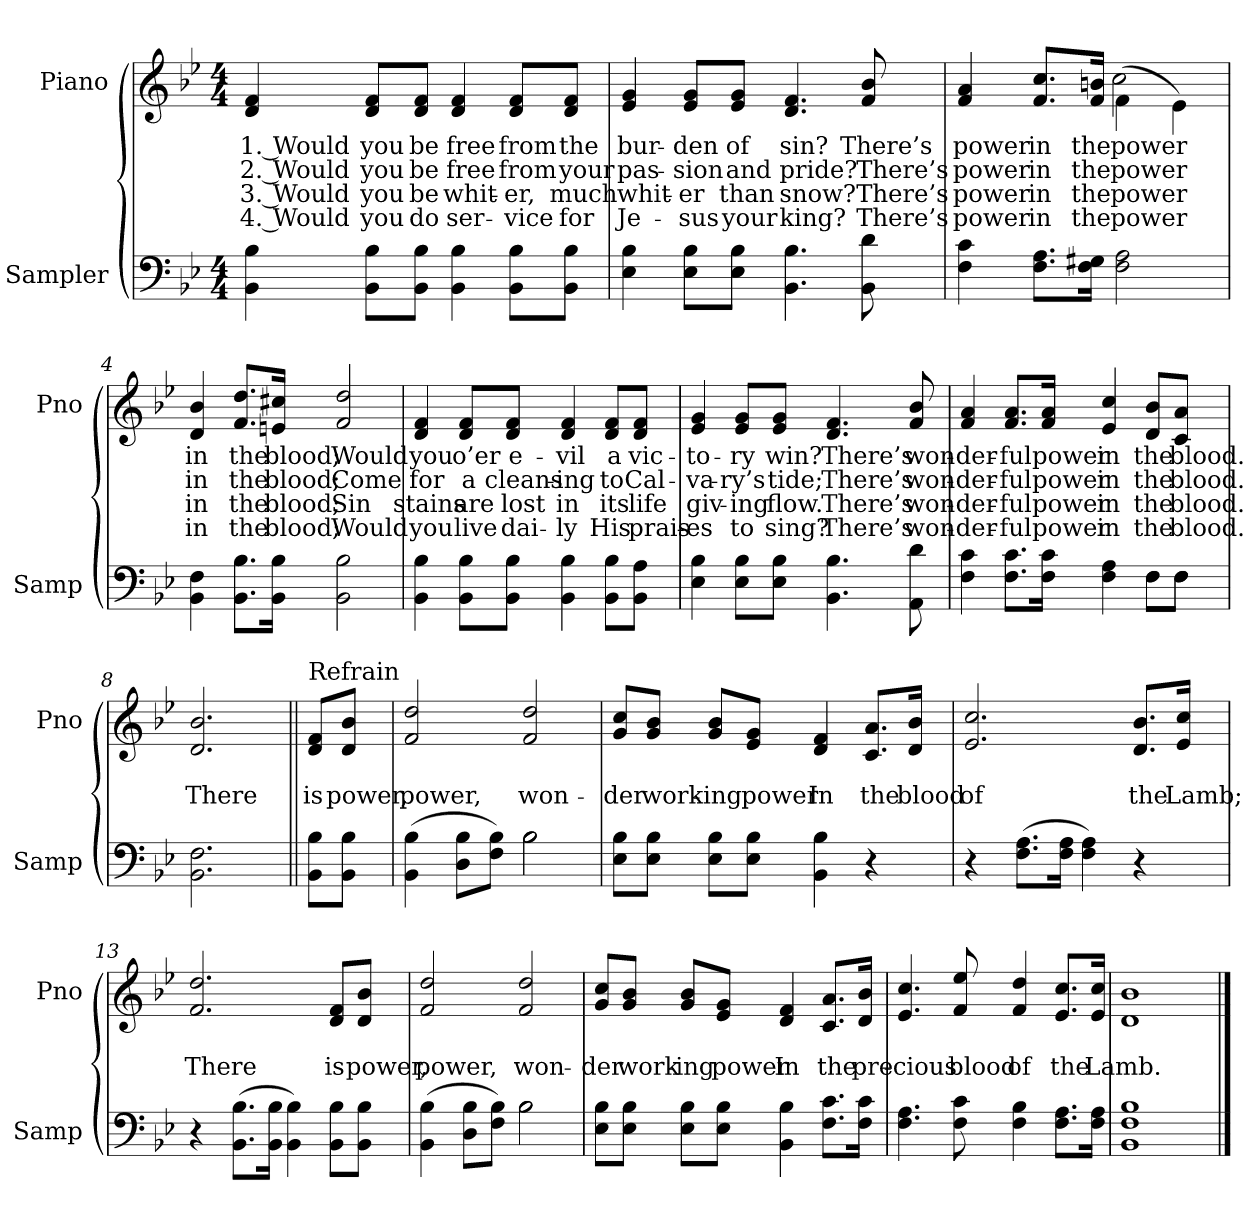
**kern	**kern	**text	**text	**text	**text
*part2	*part1	*part1	*part1	*part1	*part1
*staff2	*staff1	*staff1	*staff1	*staff1	*staff1
*I"Sampler	*I"Piano	*	*	*	*
*I'Samp	*I'Pno	*	*	*	*
*clefF4	*clefG2	*	*	*	*
*k[b-e-]	*k[b-e-]	*	*	*	*
*B-:	*B-:	*	*	*	*
*M4/4	*M4/4	*	*	*	*
=1	=1	=1	=1	=1	=1
4BB-\ 4B-\	4d/ 4f/	1. Would	2. Would	3. Would	4. Would
8BB-\ 8B-\L	8d/ 8f/L	you	you	you	you
8BB-\ 8B-\J	8d/ 8f/J	be	be	be	do
4BB-\ 4B-\	4d/ 4f/	free	free	whit-	ser-
8BB-\ 8B-\L	8d/ 8f/L	from	from	-er,	-vice
8BB-\ 8B-\J	8d/ 8f/J	the	your	much	for
=2	=2	=2	=2	=2	=2
4E-\ 4B-\	4e-/ 4g/	bur-	pas-	whit-	Je-
8E-\ 8B-\L	8e-/ 8g/L	-den	-sion	-er	-sus
8E-\ 8B-\J	8e-/ 8g/J	of	and	than	your
4.BB-\ 4.B-\	4.d/ 4.f/	sin?	pride?	snow?	king?
8BB-\ 8d\	8f/ 8b-/	There’s	There’s	There’s	There’s
=3	=3	=3	=3	=3	=3
*	*^	*	*	*	*
4F\ 4c\	4f/ 4a/	2ryy	power	power	power	power
8.F\ 8.A\L	8.f/ 8.cc/L	.	in	in	in	in
16F\ 16G#X\Jk	16f/ 16bn/Jk	.	the	the	the	the
2F\ 2A\	(4f\	2cc	power	power	power	power
.	4e-\)	.	.	.	.	.
*	*v	*v	*	*	*	*
=4	=4	=4	=4	=4	=4
4BB-\ 4F\	4d/ 4b-/	in	in	in	in
8.BB-\ 8.B-\L	8.f/ 8.dd/L	the	the	the	the
16BB-\ 16B-\Jk	16en/ 16cc#X/Jk	blood;	blood;	blood;	blood;
2BB-\ 2B-\	2f/ 2dd/	Would	Come	Sin	Would
=5	=5	=5	=5	=5	=5
4BB-\ 4B-\	4d/ 4f/	you	for	stains	you
8BB-\ 8B-\L	8d/ 8f/L	o’er	a	are	live
8BB-\ 8B-\J	8d/ 8f/J	e-	cleans-	lost	dai-
4BB-\ 4B-\	4d/ 4f/	-vil	-ing	in	-ly
8BB-\ 8B-\L	8d/ 8f/L	a	to	its	His
8BB-\ 8A\J	8d/ 8f/J	vic-	Cal-	life	prais-
=6	=6	=6	=6	=6	=6
4E-\ 4B-\	4e-/ 4g/	-to-	-va-	giv-	-es
8E-\ 8B-\L	8e-/ 8g/L	-ry	-ry’s	-ing	to
8E-\ 8B-\J	8e-/ 8g/J	win?	tide;	flow.	sing?
4.BB-\ 4.B-\	4.d/ 4.f/	There’s	There’s	There’s	There’s
8AA\ 8d\	8f/ 8b-/	won-	won-	won-	won-
=7	=7	=7	=7	=7	=7
*^	*	*	*	*	*
4F\ 4c\	2.ryy	4f/ 4a/	-der-	-der-	-der-	-der-
8.F\ 8.c\L	.	8.f/ 8.a/L	-ful	-ful	-ful	-ful
16F\ 16c\Jk	.	16f/ 16a/Jk	power	power	power	power
4F\ 4A\	.	4e-/ 4cc/	in	in	in	in
8F\L	8F\L	8d/ 8b-/L	the	the	the	the
8F\J	8F\J	8c/ 8a/J	blood.	blood.	blood.	blood.
*v	*v	*	*	*	*	*
=8	=8	=8	=8	=8	=8
2.BB-\ 2.F\	2.d/ 2.b-/	.	There	.	.
=9||	=9||	=9||	=9||	=9||	=9||
!	!LO:TX:t=Refrain	!	!	!	!
8BB-\ 8B-\L	8d/ 8f/L	.	is	.	.
8BB-\ 8B-\J	8d/ 8b-/J	.	power,	.	.
=10	=10	=10	=10	=10	=10
*^	*	*	*	*	*
(4BB-\ 4B-\	2ryy	2f/ 2dd/	.	power,	.	.
8D\ 8B-\L	.	.	.	.	.	.
8F\ 8B-\J)	.	.	.	.	.	.
2B-\	2B-	2f/ 2dd/	.	won-	.	.
*v	*v	*	*	*	*	*
=11	=11	=11	=11	=11	=11
8E-\ 8B-\L	8g/ 8cc/L	.	-der	.	.
8E-\ 8B-\J	8g/ 8b-/J	.	work-	.	.
8E-\ 8B-\L	8g/ 8b-/L	.	-ing	.	.
8E-\ 8B-\J	8e-/ 8g/J	.	power	.	.
4BB-\ 4B-\	4d/ 4f/	.	In	.	.
4r	8.c/ 8.a/L	.	the	.	.
.	16d/ 16b-/Jk	.	blood	.	.
=12	=12	=12	=12	=12	=12
4r	2.e-/ 2.cc/	.	of	.	.
(8.F\ 8.A\L	.	.	.	.	.
16F\ 16A\Jk	.	.	.	.	.
4F 4A)	.	.	.	.	.
4r	8.d/ 8.b-/L	.	the	.	.
.	16e-/ 16cc/Jk	.	Lamb;	.	.
=13	=13	=13	=13	=13	=13
4r	2.f/ 2.dd/	.	There	.	.
(8.BB-\ 8.B-\L	.	.	.	.	.
16BB-\ 16B-\Jk	.	.	.	.	.
4BB-\ 4B-\)	.	.	.	.	.
8BB-\ 8B-\L	8d/ 8f/L	.	is	.	.
8BB-\ 8B-\J	8d/ 8b-/J	.	power,	.	.
=14	=14	=14	=14	=14	=14
*^	*	*	*	*	*
(4BB-\ 4B-\	2ryy	2f/ 2dd/	.	power,	.	.
8D\ 8B-\L	.	.	.	.	.	.
8F\ 8B-\J)	.	.	.	.	.	.
2B-\	2B-	2f/ 2dd/	.	won-	.	.
*v	*v	*	*	*	*	*
=15	=15	=15	=15	=15	=15
8E-\ 8B-\L	8g/ 8cc/L	.	-der	.	.
8E-\ 8B-\J	8g/ 8b-/J	.	work-	.	.
8E-\ 8B-\L	8g/ 8b-/L	.	-ing	.	.
8E-\ 8B-\J	8e-/ 8g/J	.	power	.	.
4BB-\ 4B-\	4d/ 4f/	.	In	.	.
8.F\ 8.c\L	8.c/ 8.a/L	.	the	.	.
16F\ 16c\Jk	16d/ 16b-/Jk	.	pre-	.	.
=16	=16	=16	=16	=16	=16
4.F\ 4.A\	4.e-/ 4.cc/	.	-cious	.	.
8F\ 8c\	8f/ 8ee-/	.	blood	.	.
4F\ 4B-\	4f/ 4dd/	.	of	.	.
8.F\ 8.A\L	8.e-/ 8.cc/L	.	the	.	.
16F\ 16A\Jk	16e-/ 16cc/Jk	.	Lamb.	.	.
=17	=17	=17	=17	=17	=17
1BB-\ 1F\ 1B-\	1d/ 1b-/	.	.	.	.
==	==	==	==	==	==
*-	*-	*-	*-	*-	*-
